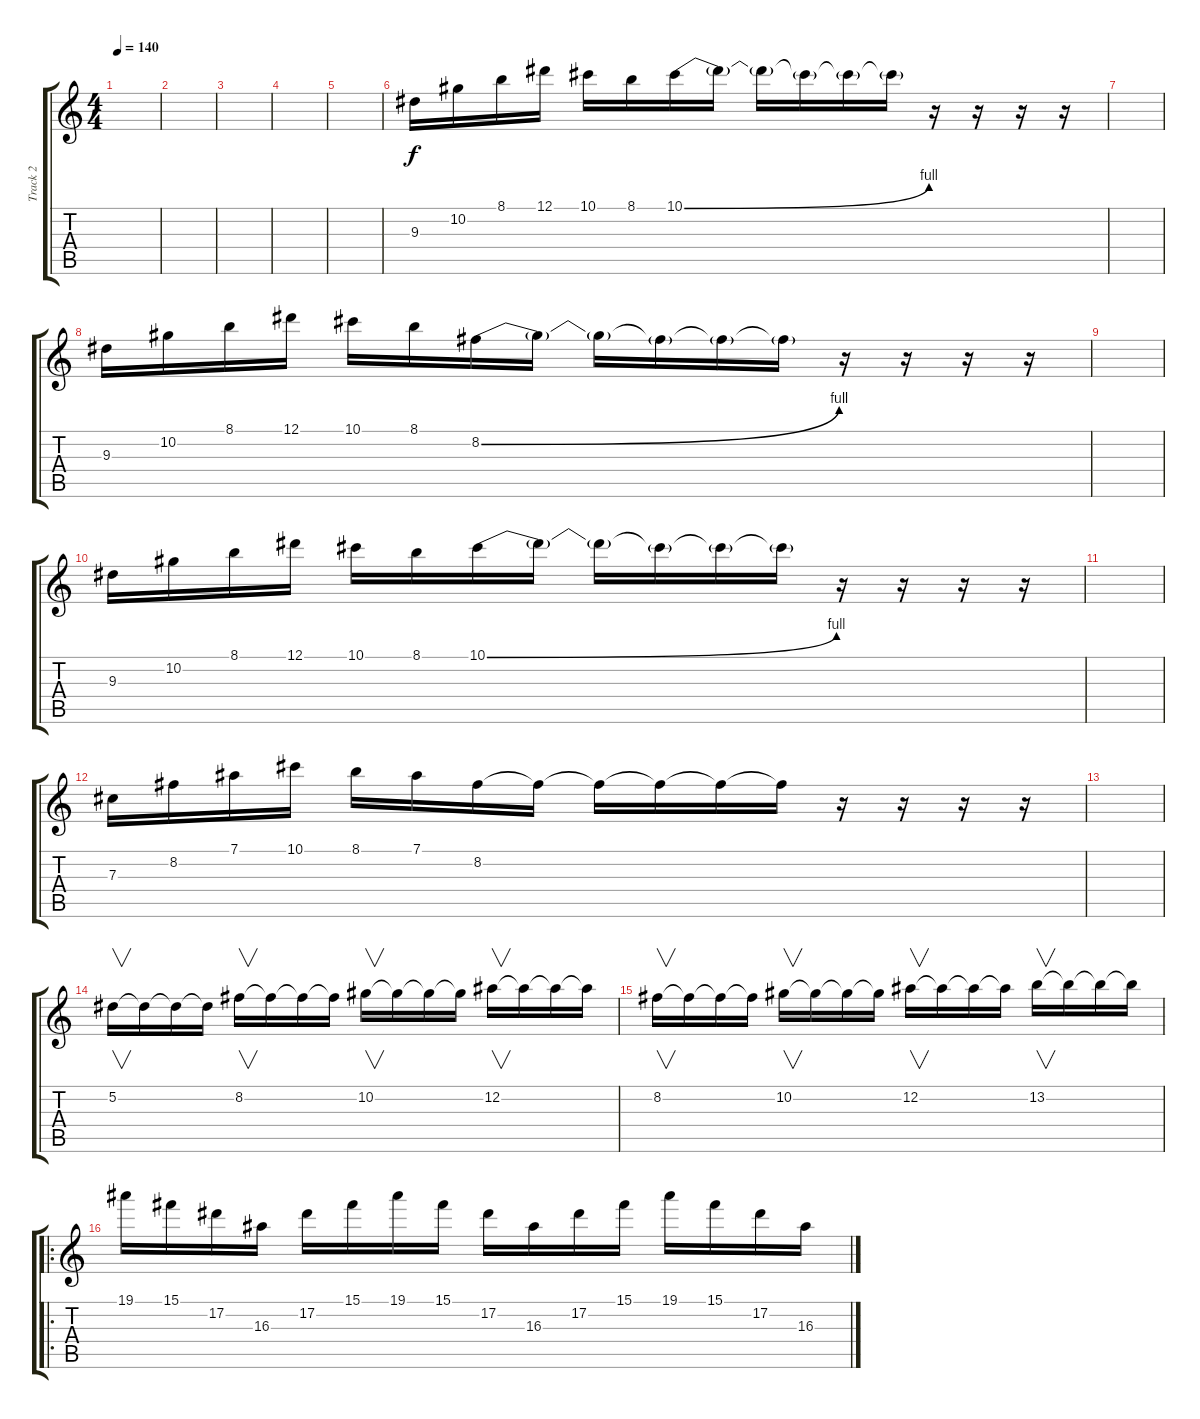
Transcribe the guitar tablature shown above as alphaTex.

\track ("Track 2" "Track 2") {instrument distortionguitar}
\staff {score tabs}
\tuning (Eb4 Bb3 Gb3 Db3 Ab2 Eb2) {hide}
\ts (4 4)
\tempo 140
\clef g2
\ks c
|
|
|
|
|
9.3.16 10.2.16 8.1.16 12.1.16 10.1.16 8.1.16 10.1{be (bend 0 0 60 4)}.16 10.1{t}.16 10.1{t}.16 10.1{t}.16 10.1{t}.16 10.1{t}.16 r.16 r.16 r.16 r.16 |
|
9.3.16 10.2.16 8.1.16 12.1.16 10.1.16 8.1.16 8.2{be (bend 0 0 60 4)}.16 8.2{t}.16 8.2{t}.16 8.2{t}.16 8.2{t}.16 8.2{t}.16 r.16 r.16 r.16 r.16 |
|
9.3.16 10.2.16 8.1.16 12.1.16 10.1.16 8.1.16 10.1{be (bend 0 0 60 4)}.16 10.1{t}.16 10.1{t}.16 10.1{t}.16 10.1{t}.16 10.1{t}.16 r.16 r.16 r.16 r.16 |
|
7.3.16 8.2.16 7.1.16 10.1.16 8.1.16 7.1.16 8.2.16 8.2{t}.16 8.2{t}.16 8.2{t}.16 8.2{t}.16 8.2{t}.16 r.16 r.16 r.16 r.16 |
|
5.2.16{v} 5.2{t}.16 5.2{t}.16 5.2{t}.16 8.2.16{v} 8.2{t}.16 8.2{t}.16 8.2{t}.16 10.2.16{v} 10.2{t}.16 10.2{t}.16 10.2{t}.16 12.2.16{v} 12.2{t}.16 12.2{t}.16 12.2{t}.16 |
8.2.16{v} 8.2{t}.16 8.2{t}.16 8.2{t}.16 10.2.16{v} 10.2{t}.16 10.2{t}.16 10.2{t}.16 12.2.16{v} 12.2{t}.16 12.2{t}.16 12.2{t}.16 13.2.16{v} 13.2{t}.16 13.2{t}.16 13.2{t}.16 |
\ro
19.1.16 15.1.16 17.2.16 16.3.16 17.2.16 15.1.16 19.1.16 15.1.16 17.2.16 16.3.16 17.2.16 15.1.16 19.1.16 15.1.16 17.2.16 16.3.16
